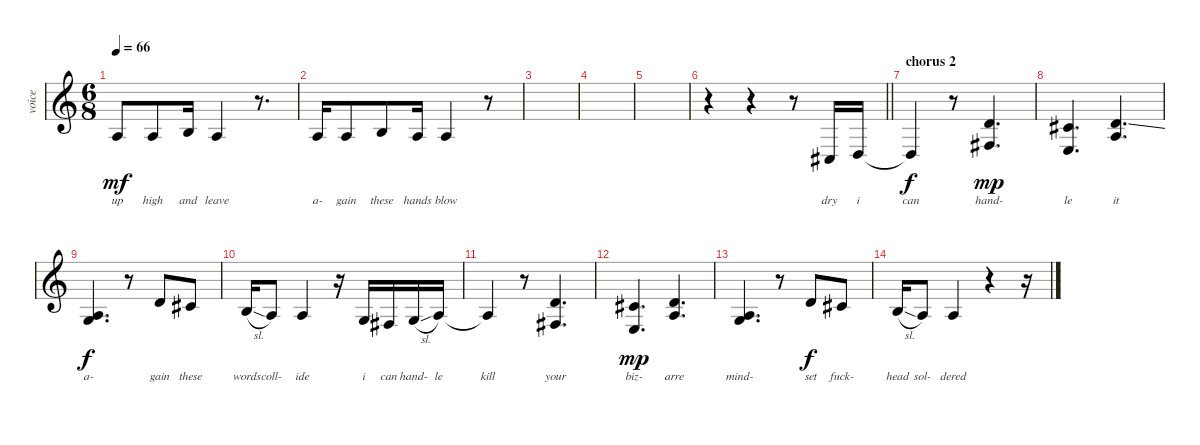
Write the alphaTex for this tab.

\track ("voice" "voice") {instrument altosax}
\staff {score}
\tuning (E4 B3 G3 D3 A2 E2) {hide}
\ts (6 8)
\tempo 66
\clef g2
\ks c
2.3.8{lyrics (0 "up") lyrics (1 "") lyrics (2 "") lyrics (3 "") lyrics (4 "") dy mf} 2.3.8{lyrics (0 "high") lyrics (1 "") lyrics (2 "") lyrics (3 "") lyrics (4 "")} 0.2.16{lyrics (0 "and") lyrics (1 "") lyrics (2 "") lyrics (3 "") lyrics (4 "")} 2.3.4{lyrics (0 "leave") lyrics (1 "") lyrics (2 "") lyrics (3 "") lyrics (4 "")} r.8{d} |
2.3.16{lyrics (0 "a-") lyrics (1 "") lyrics (2 "") lyrics (3 "") lyrics (4 "")} 2.3.8{lyrics (0 "gain") lyrics (1 "") lyrics (2 "") lyrics (3 "") lyrics (4 "")} 0.2.8{lyrics (0 "these") lyrics (1 "") lyrics (2 "") lyrics (3 "") lyrics (4 "")} 2.3.16{lyrics (0 "hands") lyrics (1 "") lyrics (2 "") lyrics (3 "") lyrics (4 "")} 2.3.4{lyrics (0 "blow") lyrics (1 "") lyrics (2 "") lyrics (3 "") lyrics (4 "")} r.8 |
|
|
|
\barLineRight lightlight
r.4 r.4 r.8 4.5.16{lyrics (0 "dry") lyrics (1 "") lyrics (2 "") lyrics (3 "") lyrics (4 "")} 0.4.16{lyrics (0 "i") lyrics (1 "") lyrics (2 "") lyrics (3 "") lyrics (4 "")} |
\section ("" "chorus 2")
0.4{t}.4{lyrics (0 "can") lyrics (1 "") lyrics (2 "") lyrics (3 "") lyrics (4 "") dy f} r.8 (3.2 4.4).4{d lyrics (0 "hand-") lyrics (1 "") lyrics (2 "") lyrics (3 "") lyrics (4 "") dy mp} |
(2.2 2.4).4{d lyrics (0 "le") lyrics (1 "") lyrics (2 "") lyrics (3 "") lyrics (4 "")} (7.3{ss} 7.4).4{d lyrics (0 "it") lyrics (1 "") lyrics (2 "") lyrics (3 "") lyrics (4 "")} |
(2.3 5.4).4{d lyrics (0 "a-") lyrics (1 "") lyrics (2 "") lyrics (3 "") lyrics (4 "") dy f} r.8 3.2.8{lyrics (0 "gain") lyrics (1 "") lyrics (2 "") lyrics (3 "") lyrics (4 "")} 2.2.8{lyrics (0 "these") lyrics (1 "") lyrics (2 "") lyrics (3 "") lyrics (4 "")} |
4.3{sl}.16{lyrics (0 "words") lyrics (1 "") lyrics (2 "") lyrics (3 "") lyrics (4 "")} 2.3.8{lyrics (0 "coll-") lyrics (1 "") lyrics (2 "") lyrics (3 "") lyrics (4 "")} 2.3.4{lyrics (0 "ide") lyrics (1 "") lyrics (2 "") lyrics (3 "") lyrics (4 "")} r.16 0.3.16{lyrics (0 "i") lyrics (1 "") lyrics (2 "") lyrics (3 "") lyrics (4 "")} 4.4.16{lyrics (0 "can") lyrics (1 "") lyrics (2 "") lyrics (3 "") lyrics (4 "")} 0.3{sl}.16{lyrics (0 "hand-") lyrics (1 "") lyrics (2 "") lyrics (3 "") lyrics (4 "")} 2.3.16{lyrics (0 "le") lyrics (1 "") lyrics (2 "") lyrics (3 "") lyrics (4 "")} |
2.3{t}.4{lyrics (0 "kill") lyrics (1 "") lyrics (2 "") lyrics (3 "") lyrics (4 "")} r.8 (3.2 4.4).4{d lyrics (0 "your") lyrics (1 "") lyrics (2 "") lyrics (3 "") lyrics (4 "")} |
(2.2 2.4).4{d lyrics (0 "biz-") lyrics (1 "") lyrics (2 "") lyrics (3 "") lyrics (4 "") dy mp} (3.2 2.3).4{d lyrics (0 "arre") lyrics (1 "") lyrics (2 "") lyrics (3 "") lyrics (4 "")} |
(0.3 7.4).4{d lyrics (0 "mind-") lyrics (1 "") lyrics (2 "") lyrics (3 "") lyrics (4 "")} r.8 3.2.8{lyrics (0 "set") lyrics (1 "") lyrics (2 "") lyrics (3 "") lyrics (4 "") dy f} 2.2.8{lyrics (0 "fuck-") lyrics (1 "") lyrics (2 "") lyrics (3 "") lyrics (4 "")} |
4.3{sl}.16{lyrics (0 "head") lyrics (1 "") lyrics (2 "") lyrics (3 "") lyrics (4 "")} 2.3.8{lyrics (0 "sol-") lyrics (1 "") lyrics (2 "") lyrics (3 "") lyrics (4 "")} 2.3.4{lyrics (0 "dered") lyrics (1 "") lyrics (2 "") lyrics (3 "") lyrics (4 "")} r.4 r.16
